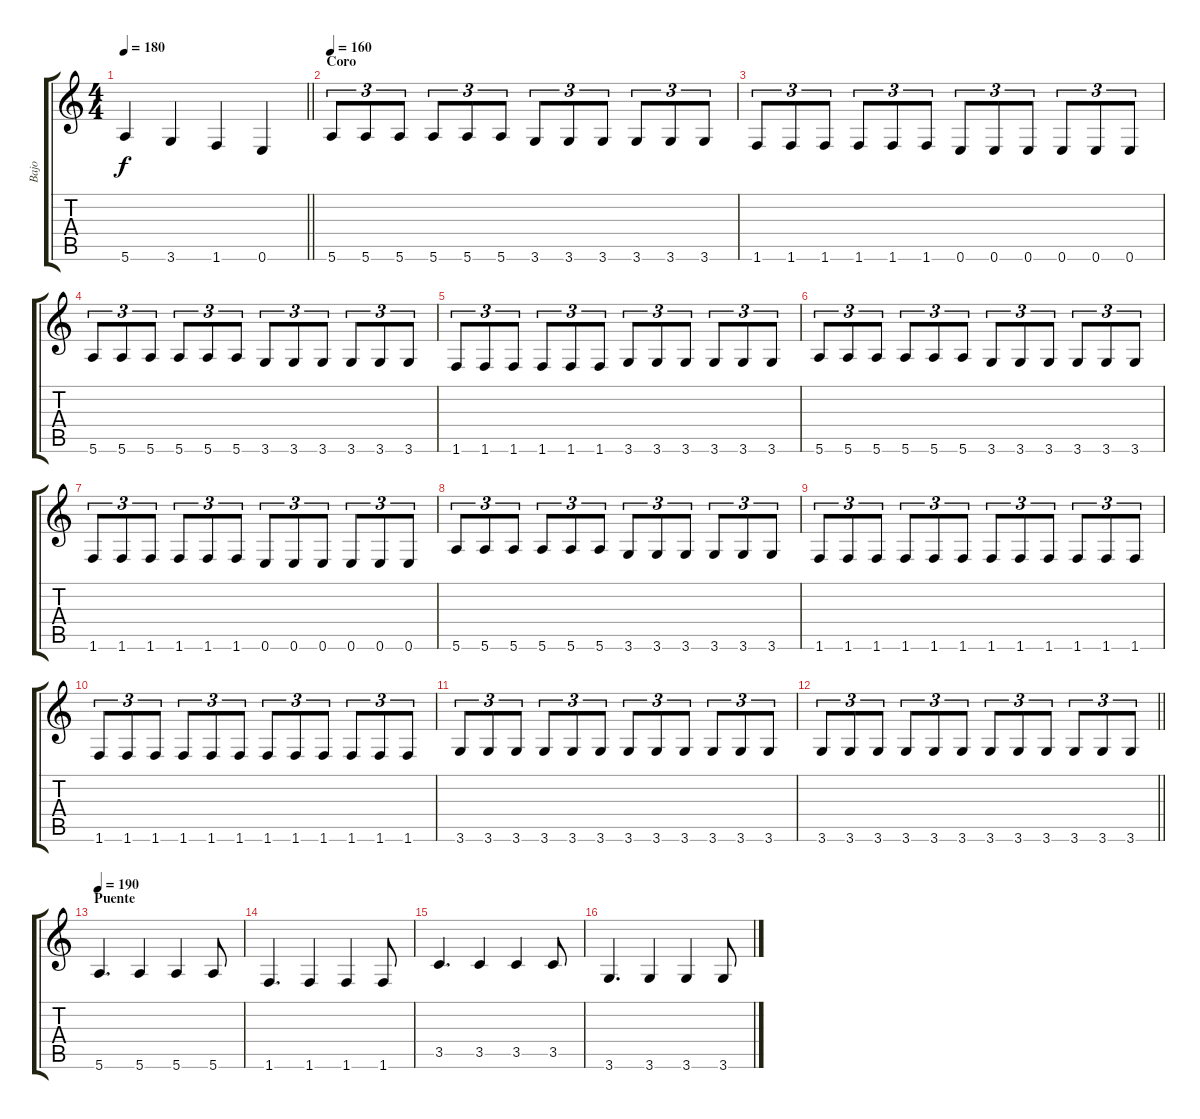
\track ("Bajo" "Bajo") {instrument electricbassfinger}
\staff {score tabs}
\tuning (E4 B3 G3 D3 A2 E2) {hide}
\ts (4 4)
\tempo 180
\clef g2
\barLineRight lightlight
\ks c
5.6.4{dy f} 3.6.4 1.6.4 0.6.4 |
\section ("" "Coro")
\tempo 160
5.6.8{tu (3 2)} 5.6.8{tu (3 2)} 5.6.8{tu (3 2)} 5.6.8{tu (3 2)} 5.6.8{tu (3 2)} 5.6.8{tu (3 2)} 3.6.8{tu (3 2)} 3.6.8{tu (3 2)} 3.6.8{tu (3 2)} 3.6.8{tu (3 2)} 3.6.8{tu (3 2)} 3.6.8{tu (3 2)} |
1.6.8{tu (3 2)} 1.6.8{tu (3 2)} 1.6.8{tu (3 2)} 1.6.8{tu (3 2)} 1.6.8{tu (3 2)} 1.6.8{tu (3 2)} 0.6.8{tu (3 2)} 0.6.8{tu (3 2)} 0.6.8{tu (3 2)} 0.6.8{tu (3 2)} 0.6.8{tu (3 2)} 0.6.8{tu (3 2)} |
5.6.8{tu (3 2)} 5.6.8{tu (3 2)} 5.6.8{tu (3 2)} 5.6.8{tu (3 2)} 5.6.8{tu (3 2)} 5.6.8{tu (3 2)} 3.6.8{tu (3 2)} 3.6.8{tu (3 2)} 3.6.8{tu (3 2)} 3.6.8{tu (3 2)} 3.6.8{tu (3 2)} 3.6.8{tu (3 2)} |
1.6.8{tu (3 2)} 1.6.8{tu (3 2)} 1.6.8{tu (3 2)} 1.6.8{tu (3 2)} 1.6.8{tu (3 2)} 1.6.8{tu (3 2)} 3.6.8{tu (3 2)} 3.6.8{tu (3 2)} 3.6.8{tu (3 2)} 3.6.8{tu (3 2)} 3.6.8{tu (3 2)} 3.6.8{tu (3 2)} |
5.6.8{tu (3 2)} 5.6.8{tu (3 2)} 5.6.8{tu (3 2)} 5.6.8{tu (3 2)} 5.6.8{tu (3 2)} 5.6.8{tu (3 2)} 3.6.8{tu (3 2)} 3.6.8{tu (3 2)} 3.6.8{tu (3 2)} 3.6.8{tu (3 2)} 3.6.8{tu (3 2)} 3.6.8{tu (3 2)} |
1.6.8{tu (3 2)} 1.6.8{tu (3 2)} 1.6.8{tu (3 2)} 1.6.8{tu (3 2)} 1.6.8{tu (3 2)} 1.6.8{tu (3 2)} 0.6.8{tu (3 2)} 0.6.8{tu (3 2)} 0.6.8{tu (3 2)} 0.6.8{tu (3 2)} 0.6.8{tu (3 2)} 0.6.8{tu (3 2)} |
5.6.8{tu (3 2)} 5.6.8{tu (3 2)} 5.6.8{tu (3 2)} 5.6.8{tu (3 2)} 5.6.8{tu (3 2)} 5.6.8{tu (3 2)} 3.6.8{tu (3 2)} 3.6.8{tu (3 2)} 3.6.8{tu (3 2)} 3.6.8{tu (3 2)} 3.6.8{tu (3 2)} 3.6.8{tu (3 2)} |
1.6.8{tu (3 2)} 1.6.8{tu (3 2)} 1.6.8{tu (3 2)} 1.6.8{tu (3 2)} 1.6.8{tu (3 2)} 1.6.8{tu (3 2)} 1.6.8{tu (3 2)} 1.6.8{tu (3 2)} 1.6.8{tu (3 2)} 1.6.8{tu (3 2)} 1.6.8{tu (3 2)} 1.6.8{tu (3 2)} |
1.6.8{tu (3 2)} 1.6.8{tu (3 2)} 1.6.8{tu (3 2)} 1.6.8{tu (3 2)} 1.6.8{tu (3 2)} 1.6.8{tu (3 2)} 1.6.8{tu (3 2)} 1.6.8{tu (3 2)} 1.6.8{tu (3 2)} 1.6.8{tu (3 2)} 1.6.8{tu (3 2)} 1.6.8{tu (3 2)} |
3.6.8{tu (3 2)} 3.6.8{tu (3 2)} 3.6.8{tu (3 2)} 3.6.8{tu (3 2)} 3.6.8{tu (3 2)} 3.6.8{tu (3 2)} 3.6.8{tu (3 2)} 3.6.8{tu (3 2)} 3.6.8{tu (3 2)} 3.6.8{tu (3 2)} 3.6.8{tu (3 2)} 3.6.8{tu (3 2)} |
\barLineRight lightlight
3.6.8{tu (3 2)} 3.6.8{tu (3 2)} 3.6.8{tu (3 2)} 3.6.8{tu (3 2)} 3.6.8{tu (3 2)} 3.6.8{tu (3 2)} 3.6.8{tu (3 2)} 3.6.8{tu (3 2)} 3.6.8{tu (3 2)} 3.6.8{tu (3 2)} 3.6.8{tu (3 2)} 3.6.8{tu (3 2)} |
\section ("" "Puente")
\tempo 190
5.6.4{d} 5.6.4 5.6.4 5.6.8 |
1.6.4{d} 1.6.4 1.6.4 1.6.8 |
3.5.4{d} 3.5.4 3.5.4 3.5.8 |
3.6.4{d} 3.6.4 3.6.4 3.6.8
